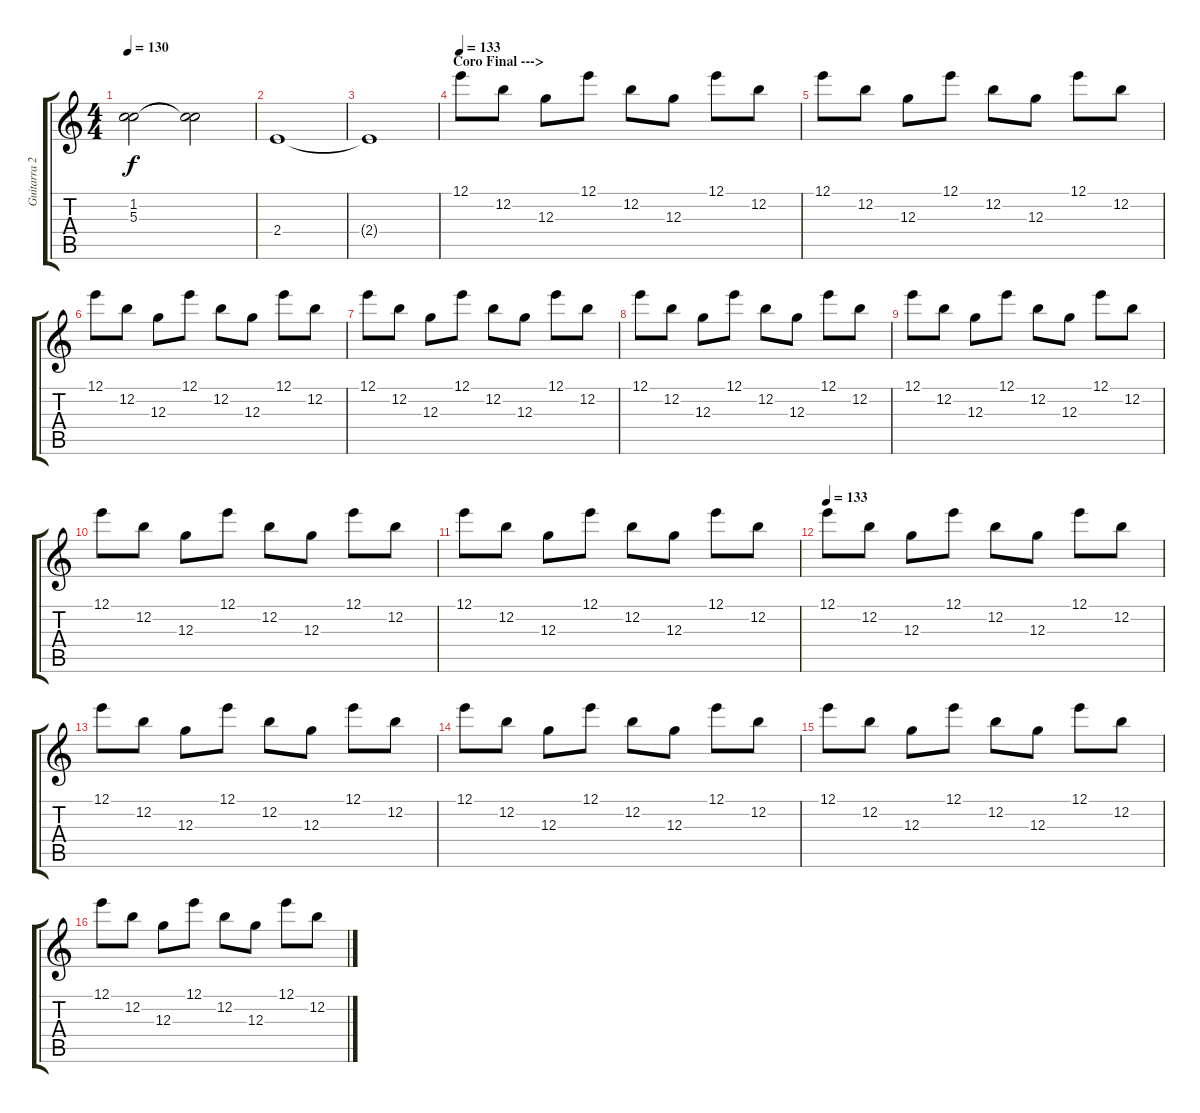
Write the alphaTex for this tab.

\track ("Guitarra 2" "Guitarra 2") {instrument distortionguitar}
\staff {score tabs}
\tuning (E4 B3 G3 D3 A2 E2) {hide}
\ts (4 4)
\tempo 130
\clef g2
\ks c
(1.2{t} 5.3).2{dy f} (1.2{t} 5.3{t}).2 |
2.4.1 |
2.4{t}.1{volume 11} |
\section ("" "Coro Final --->")
\tempo 133
12.1.8{volume 13 instrument distortionguitar} 12.2.8 12.3.8 12.1.8 12.2.8 12.3.8 12.1.8 12.2.8 |
12.1.8 12.2.8 12.3.8 12.1.8 12.2.8 12.3.8 12.1.8 12.2.8 |
12.1.8 12.2.8 12.3.8 12.1.8 12.2.8 12.3.8 12.1.8 12.2.8 |
12.1.8 12.2.8 12.3.8 12.1.8 12.2.8 12.3.8 12.1.8 12.2.8 |
12.1.8 12.2.8 12.3.8 12.1.8 12.2.8 12.3.8 12.1.8 12.2.8 |
12.1.8 12.2.8 12.3.8 12.1.8 12.2.8 12.3.8 12.1.8 12.2.8 |
12.1.8 12.2.8 12.3.8 12.1.8 12.2.8 12.3.8 12.1.8 12.2.8 |
12.1.8 12.2.8 12.3.8 12.1.8 12.2.8 12.3.8 12.1.8 12.2.8 |
\tempo 133
12.1.8 12.2.8 12.3.8 12.1.8 12.2.8 12.3.8 12.1.8 12.2.8 |
12.1.8 12.2.8 12.3.8 12.1.8 12.2.8 12.3.8 12.1.8 12.2.8 |
12.1.8 12.2.8 12.3.8 12.1.8 12.2.8 12.3.8 12.1.8 12.2.8 |
12.1.8 12.2.8 12.3.8 12.1.8 12.2.8 12.3.8 12.1.8 12.2.8 |
12.1.8 12.2.8 12.3.8 12.1.8 12.2.8 12.3.8 12.1.8 12.2.8
